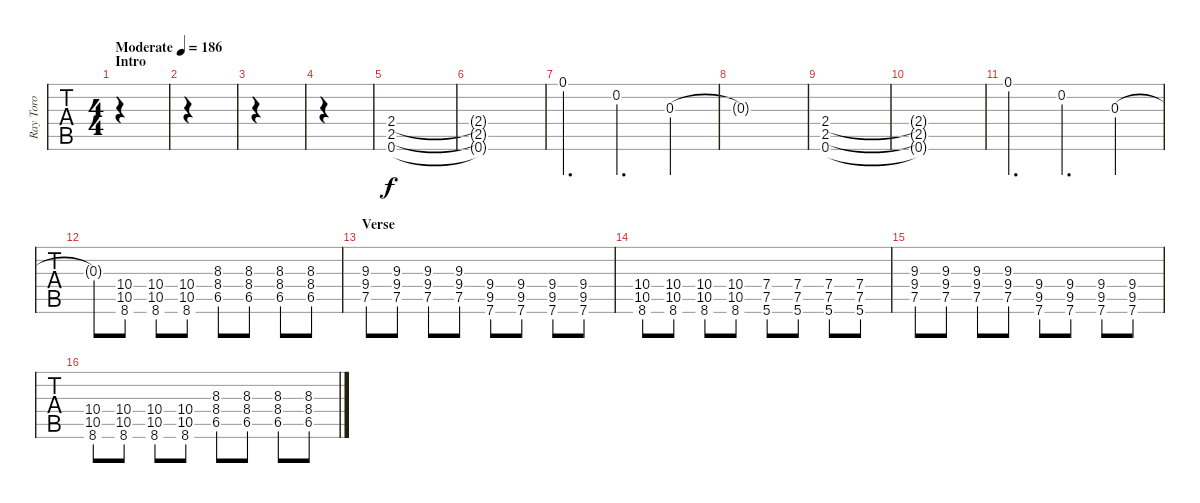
\track ("Ray Toro" "Ray Toro") {instrument distortionguitar}
\staff {tabs}
\tuning (E4 B3 G3 D3 A2 E2) {hide}
\ts (4 4)
\section ("" "Intro")
\tempo (186 "Moderate")
\clef g2
\ks c
|
|
|
|
(2.4 2.5 0.6).1 |
(2.4{t} 2.5{t} 0.6{t}).1 |
0.1.4{d} 0.2.4{d} 0.3.4 |
0.3{t}.1 |
(2.4 2.5 0.6).1 |
(2.4{t} 2.5{t} 0.6{t}).1 |
0.1.4{d} 0.2.4{d} 0.3.4 |
0.3{t}.8 (10.4 10.5 8.6).8 (10.4 10.5 8.6).8 (10.4 10.5 8.6).8 (8.3 8.4 6.5).8 (8.3 8.4 6.5).8 (8.3 8.4 6.5).8 (8.3 8.4 6.5).8 |
\section ("" "Verse")
(9.3 9.4 7.5).8 (9.3 9.4 7.5).8 (9.3 9.4 7.5).8 (9.3 9.4 7.5).8 (9.4 9.5 7.6).8 (9.4 9.5 7.6).8 (9.4 9.5 7.6).8 (9.4 9.5 7.6).8 |
(10.4 10.5 8.6).8 (10.4 10.5 8.6).8 (10.4 10.5 8.6).8 (10.4 10.5 8.6).8 (7.4 7.5 5.6).8 (7.4 7.5 5.6).8 (7.4 7.5 5.6).8 (7.4 7.5 5.6).8 |
(9.3 9.4 7.5).8 (9.3 9.4 7.5).8 (9.3 9.4 7.5).8 (9.3 9.4 7.5).8 (9.4 9.5 7.6).8 (9.4 9.5 7.6).8 (9.4 9.5 7.6).8 (9.4 9.5 7.6).8 |
(10.4 10.5 8.6).8 (10.4 10.5 8.6).8 (10.4 10.5 8.6).8 (10.4 10.5 8.6).8 (8.3 8.4 6.5).8 (8.3 8.4 6.5).8 (8.3 8.4 6.5).8 (8.3 8.4 6.5).8
